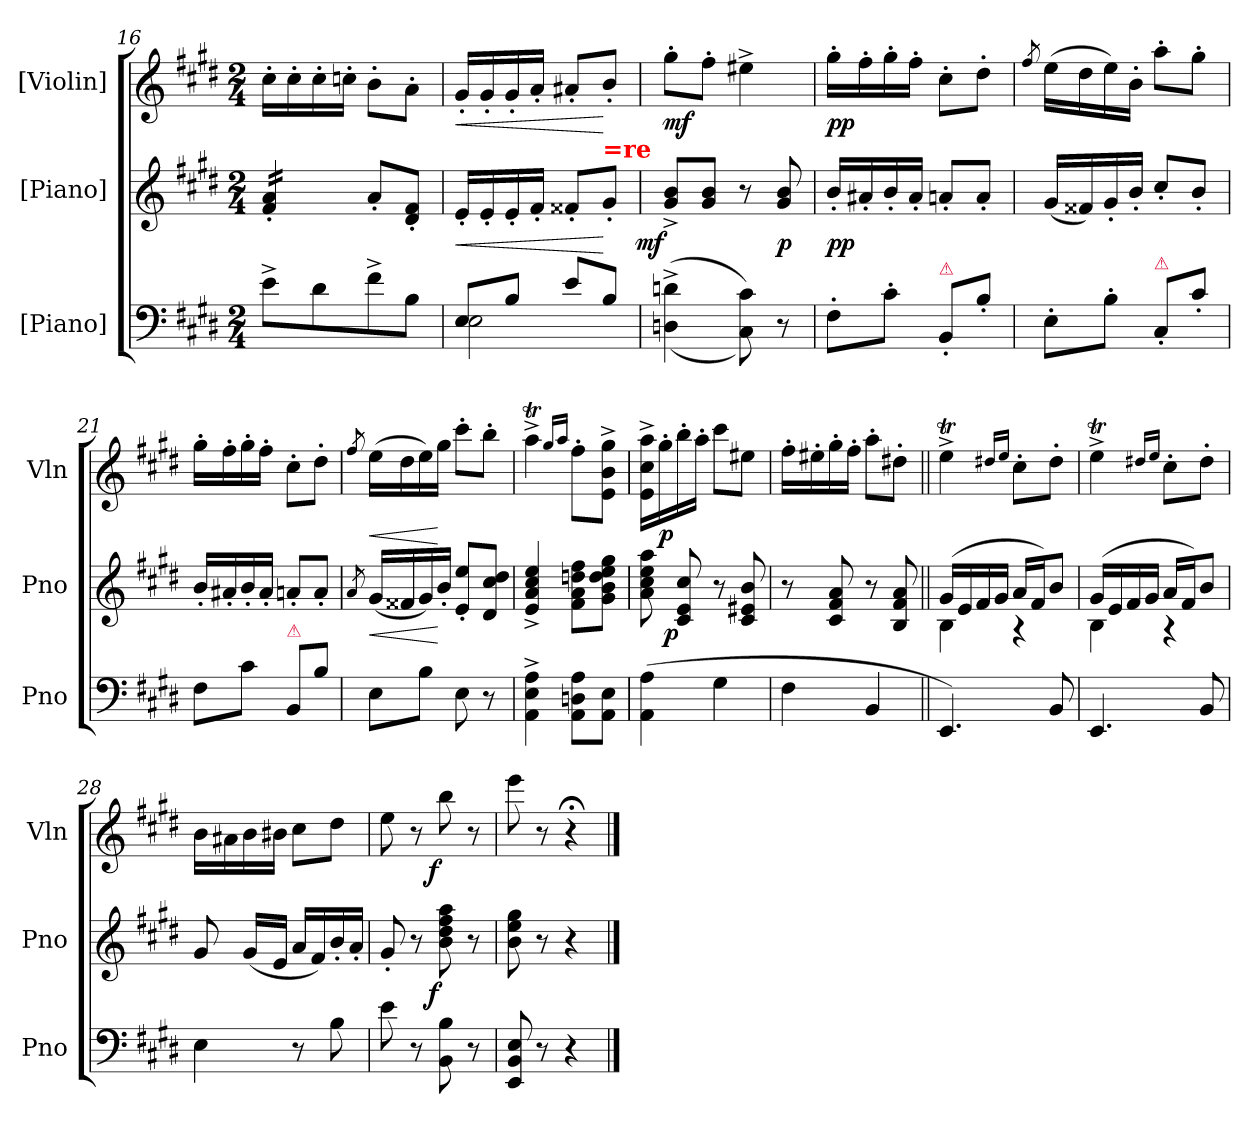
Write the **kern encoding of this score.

**kern	**kern	**dynam	**kern	**dynam
*part3	*part2	*part2	*part1	*part1
*staff3	*staff2	*staff2	*staff1	*staff1
*I"[Piano]	*I"[Piano]	*	*I"[Violin]	*
*I'Pno	*I'Pno	*	*I'Vln	*
*clefF4	*clefG2	*	*clefG2	*
*k[f#c#g#d#]	*k[f#c#g#d#]	*	*k[f#c#g#d#]	*
*M2/4	*M2/4	*	*M2/4	*
=16	=16	=16	=16	=16
!	!LO:TX:a:color=crimson:t=⚠	!	!	!
*	*tremolo	*	*	*
8e^>\L	16f#'</ 16a'</LL	.	16cc#'>\LL	.
.	16f#'</ 16a'</	.	16cc#'>\	.
8d#\	16f#'</ 16a'</	.	16cc#'>\	.
.	16f#'</ 16a'</JJ	.	16ccn'>\JJ	.
*	*Xtremolo	*	*	*
8f#^>\	8a'</L	.	8b'>\L	.
8B\J	8d#'</ 8f#'</J	.	8a'>\J	.
=17	=17	=17	=17	=17
!LO:N:vis=2	!	!LO:HP:b	!	!LO:HP:b
*^	*	*	*	*
8E/	2E\	16e'</LL	<	16g#'</LL	<
.	.	16e'</	.	16g#'</	.
8B/J	.	16e'</	.	16g#'</	.
.	.	16f#'</JJ	.	16a'</JJ	.
8e/L	.	8f##X'</L	.	8a#X'</L	.
!	!	!LO:TX:a:B:color=red:t==re	!	!	!
8B/J	.	8g#'</J	[	8b'</J	[
*v	*v	*	*	*	*
=18	=18	=18	=18	=18
!	!	!LO:DY:b:rj	!	!LO:DY:b
(<(>4Dn^>\ 4dn^>\	8g#^</ 8b^</L	mf	8gg#'>\L	mf
.	8g#/ 8b/J	.	8ff#'>\J	.
8C#\ 8c#\))	8r	.	4ee#X^>\	.
!	!	!LO:DY:b	!	!
8r	8g#/ 8b/	p	.	.
=19	=19	=19	=19	=19
!	!	!LO:DY:b	!	!LO:DY:b
8F#'>\L	16b'</LL	pp	16gg#'>\LL	pp
.	16a#X'</	.	16ff#'>\	.
8c#'>\J	16b'</	.	16gg#'>\	.
.	16a#'</JJ	.	16ff#'>\JJ	.
!LO:TX:a:color=crimson:t=⚠	!	!	!	!
8BB'</L	8an'</L	.	8cc#'>\L	.
8B'>\J	8a'</J	.	8dd#'>\J	.
=20	=20	=20	=20	=20
.	.	.	8qff#/	.
8E'>\L	(<16g#/LL	.	(>16ee\LL	.
.	16f##X/)	.	16dd#\	.
8B'>\J	16g#'</	.	16ee\)	.
.	16b'</JJ	.	16b'>\JJ	.
!LO:TX:a:color=crimson:t=⚠	!	!	!	!
8C#'</L	8cc#'</L	.	8aa'>\L	.
8c#'>\J	8b'</J	.	8gg#'>\J	.
=21	=21	=21	=21	=21
8F#\L	16b'</LL	.	16gg#'>\LL	.
.	16a#X'</	.	16ff#'>\	.
8c#\J	16b'</	.	16gg#'>\	.
.	16a#'</JJ	.	16ff#'>\JJ	.
!LO:TX:a:color=crimson:t=⚠	!	!	!	!
8BB/L	8an'</L	.	8cc#'>\L	.
8B\J	8a'</J	.	8dd#'>\J	.
=22	=22	=22	=22	=22
.	8qa/	.	8qff#/	.
!	!	!LO:HP:b	!	!LO:HP:b
8E\L	(<16g#/LL	<	(>16ee\LL	<
.	16f##X/	.	16dd#\	.
8B\J	16g#/)	.	16ee\)	.
.	16b'</JJ	[	16gg#\JJ	[
8E\	8e'</ 8ee'</L	.	8ccc#'>\L	.
8r	8d#/ 8cc#/ 8dd#/J	.	8bb'>\J	.
=23	=23	=23	=23	=23
!	!	!LO:DY:b:rj	!	!LO:DY:b:rj
4AA^>\ 4E^>\ 4A^>\	4e^>/ 4a^>/ 4cc#^>/ 4ee^>/	forte	4aaT^>\	forte
.	.	.	16qqgg#/LL	.
.	.	.	16qqaa/JJ	.
8AA\ 8Dn\ 8A\L	8f#\ 8a\ 8ddn\ 8ff#\L	.	8ff#TTT'>\L	.
8AA\ 8E\J	8g#\ 8b\ 8dd\ 8ee\ 8gg#\J	.	8e^>\ 8b^>\ 8gg#^>\J	.
=24	=24	=24	=24	=24
(>4AA\ 4A\	8a\ 8cc#\ 8ee\ 8aa\	.	16e^>\ 16cc#^>\ 16aa^>\LL	.
!	!	!	!	!LO:DY:b
.	.	.	16gg#'>\	p
!	!	!LO:DY:b:rj	!	!
.	8c#/ 8e/ 8cc#/	p	16bb'>\	.
.	.	.	16aa'>\JJ	.
4G#\	8r	.	8ccc#\L	.
.	8c#/ 8e#X/ 8b/	.	8ee#X\J	.
=25	=25	=25	=25	=25
4F#\	8r	.	16ff#'>\LL	.
.	.	.	16ee#X'>\	.
.	8c#/ 8f#/ 8a/	.	16gg#'>\	.
.	.	.	16ff#'>\JJ	.
4BB/	8r	.	8aa'>\L	.
.	8B/ 8f#/ 8a/	.	8dd#X'>\J	.
=26||	=26||	=26||	=26||	=26||
*	*^	*	*	*
4.EE/)	(>16g#/LL	4B\	.	4eeT^>\	.
.	16e/	.	.	.	.
.	16f#/	.	.	.	.
.	16g#/JJ	.	.	.	.
.	.	.	.	16qqdd#X/LL	.
.	.	.	.	16qqee/JJ	.
.	16a/LL	4r	.	8cc#TTT'>\L	.
.	16f#/J)	.	.	.	.
8BB/	8b/J	.	.	8dd#'>\J	.
=27	=27	=27	=27	=27	=27
4.EE/	(>16g#/LL	4B\	.	4eeT^>\	.
.	16e/	.	.	.	.
.	16f#/	.	.	.	.
.	16g#/JJ	.	.	.	.
.	.	.	.	16qqdd#X/LL	.
.	.	.	.	16qqee/JJ	.
.	16a/LL	4r	.	8cc#TTT'>\L	.
.	16f#/J)	.	.	.	.
8BB/	8b/J	.	.	8dd#'>\J	.
*	*v	*v	*	*	*
=28	=28	=28	=28	=28
4E\	8g#/	.	16b\LL	.
.	.	.	16a#X\	.
.	(<16g#/LL	.	16b\	.
.	16e/JJ	.	16b#X\JJ	.
8r	16a/LL	.	8cc#\L	.
.	16f#/)	.	.	.
8B\	16b'</	.	8dd#\J	.
.	16a'</JJ	.	.	.
=29	=29	=29	=29	=29
8e\	8g#'</	.	8ee\	.
8r	8r	.	8r	.
!	!	!LO:DY:b:rj	!	!LO:DY:b:rj
8BB\ 8B\	8b\ 8dd#\ 8ff#\ 8aa\	f	8bb\	f
8r	8r	.	8r	.
=30	=30	=30	=30	=30
8EE/ 8BB/ 8E/	8b\ 8ee\ 8gg#\	.	8eee\	.
8r	8r	.	8r	.
4r	4r	.	4r;<	.
==	==	==	==	==
*-	*-	*-	*-	*-
